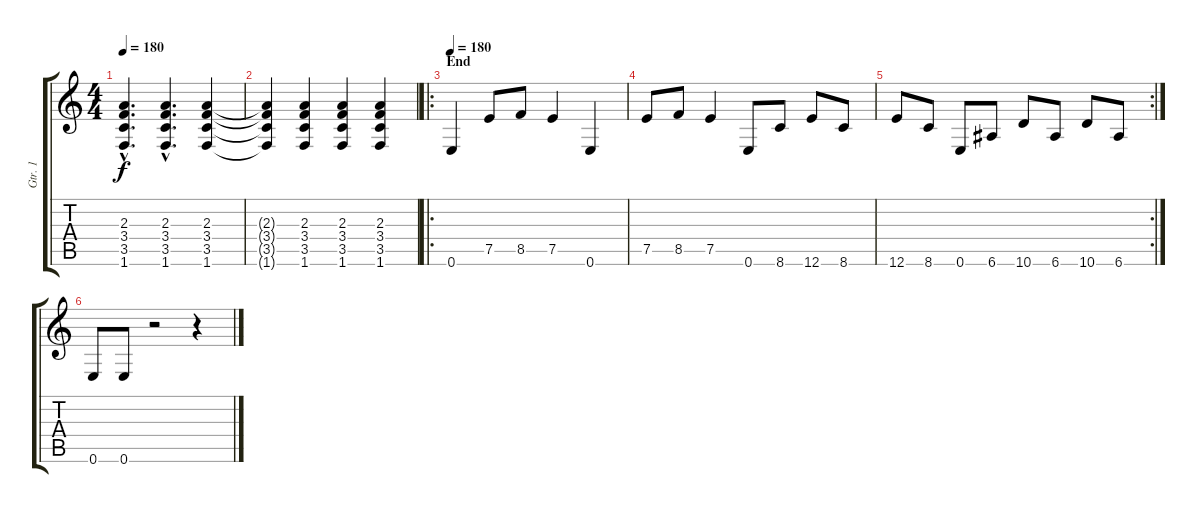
\track ("Gtr. 1" "Gtr. 1") {instrument distortionguitar}
\staff {score tabs}
\tuning (E4 B3 G3 D3 A2 E2) {hide}
\ts (4 4)
\tempo 180
\clef g2
\ks c
(2.3{hac} 3.4{hac} 3.5{hac} 1.6{hac}).4{d dy f} (2.3{hac} 3.4{hac} 3.5{hac} 1.6{hac}).4{d} (2.3 3.4 3.5 1.6).4 |
(2.3{t} 3.4{t} 3.5{t} 1.6{t}).4 (2.3 3.4 3.5 1.6).4 (2.3 3.4 3.5 1.6).4 (2.3 3.4 3.5 1.6).4 |
\ro
\section ("" "End")
\tempo 180
0.6.4{balance 0 instrument distortionguitar} 7.5.8 8.5.8 7.5.4 0.6.4 |
7.5.8 8.5.8 7.5.4 0.6.8 8.6.8 12.6.8 8.6.8 |
\rc 2
12.6.8 8.6.8 0.6.8 6.6.8 10.6.8 6.6.8 10.6.8 6.6.8 |
0.6.8 0.6.8 r.2 r.4
